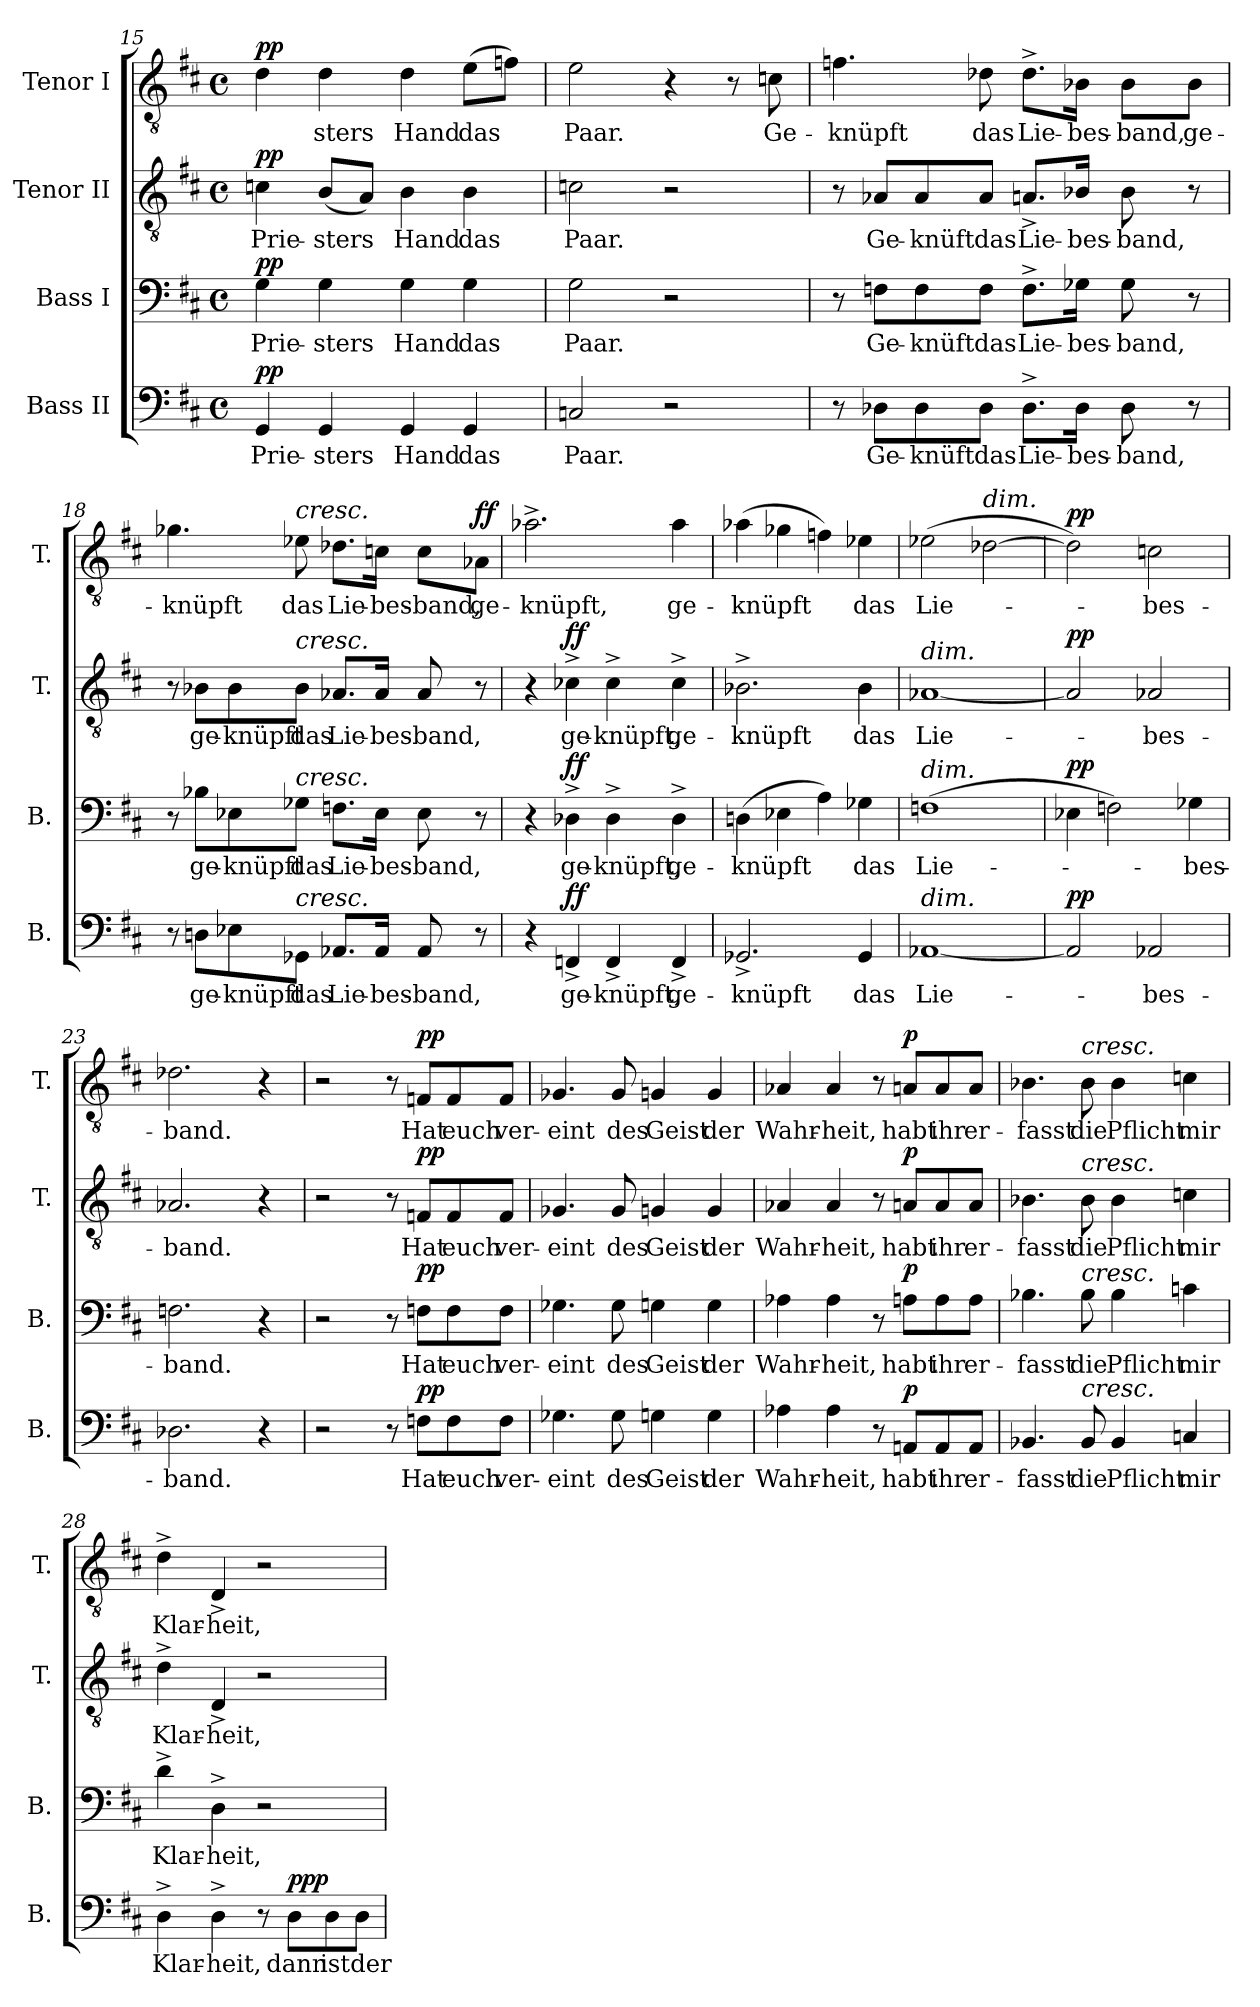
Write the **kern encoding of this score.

**kern	**text	**dynam	**kern	**text	**dynam	**kern	**text	**dynam	**kern	**text	**dynam
*part4	*part4	*part4	*part3	*part3	*part3	*part2	*part2	*part2	*part1	*part1	*part1
*staff4	*staff4	*staff4	*staff3	*staff3	*staff3	*staff2	*staff2	*staff2	*staff1	*staff1	*staff1
*I"Bass II	*	*	*I"Bass I	*	*	*I"Tenor II	*	*	*I"Tenor I	*	*
*I'B.	*	*	*I'B.	*	*	*I'T.	*	*	*I'T.	*	*
*clefF4	*	*	*clefF4	*	*	*clefGv2	*	*	*clefGv2	*	*
*	*	*	*	*	*	*ITrd7c12	*	*	*ITrd7c12	*	*
*k[f#c#]	*	*	*k[f#c#]	*	*	*k[f#c#]	*	*	*k[f#c#]	*	*
*D:	*	*	*D:	*	*	*D:	*	*	*D:	*	*
*M4/4	*	*	*M4/4	*	*	*M4/4	*	*	*M4/4	*	*
*met(c)	*	*	*met(c)	*	*	*met(c)	*	*	*met(c)	*	*
=15	=15	=15	=15	=15	=15	=15	=15	=15	=15	=15	=15
!	!LO:LY:b	!LO:DY:b	!	!LO:LY:b	!LO:DY:b	!	!LO:LY:b	!LO:DY:b	!	!	!LO:DY:b
4GG/	Prie-	pp	4G\	Prie-	pp	4Cn\	Prie-	pp	4D\	.	pp
!	!LO:LY:b	!	!	!LO:LY:b	!	!	!LO:LY:b	!	!	!LO:LY:b	!
4GG/	-sters	.	4G\	-sters	.	(<8BB/L	-sters	.	4D\	-sters	.
.	.	.	.	.	.	8AA/J)	.	.	.	.	.
!	!LO:LY:b	!	!	!LO:LY:b	!	!	!LO:LY:b	!	!	!LO:LY:b	!
4GG/	Hand	.	4G\	Hand	.	4BB\	Hand	.	4D\	Hand	.
!	!LO:LY:b	!	!	!LO:LY:b	!	!	!LO:LY:b	!	!	!LO:LY:b	!
4GG/	das	.	4G\	das	.	4BB\	das	.	(>8E\L	das	.
.	.	.	.	.	.	.	.	.	8Fn\J)	.	.
=16	=16	=16	=16	=16	=16	=16	=16	=16	=16	=16	=16
!	!LO:LY:b	!	!	!LO:LY:b	!	!	!LO:LY:b	!	!	!LO:LY:b	!
2Cn/	Paar.	.	2G\	Paar.	.	2Cn\	Paar.	.	2E\	Paar.	.
2r	.	.	2r	.	.	2r	.	.	4r	.	.
.	.	.	.	.	.	.	.	.	8r	.	.
!	!	!	!	!	!	!	!	!	!	!LO:LY:b	!
.	.	.	.	.	.	.	.	.	8Cn\	Ge-	.
=17	=17	=17	=17	=17	=17	=17	=17	=17	=17	=17	=17
!	!	!	!	!	!	!	!	!	!	!LO:LY:b	!
8r	.	.	8r	.	.	8r	.	.	4.Fn\	-knüpft	.
!	!LO:LY:b	!	!	!LO:LY:b	!	!	!LO:LY:b	!	!	!	!
8D-X\L	Ge-	.	8Fn\L	Ge-	.	8AA-X/L	Ge-	.	.	.	.
!	!LO:LY:b	!	!	!LO:LY:b	!	!	!LO:LY:b	!	!	!	!
8D-\	-knüft	.	8F\	-knüft	.	8AA-/	-knüft	.	.	.	.
!	!LO:LY:b	!	!	!LO:LY:b	!	!	!LO:LY:b	!	!	!LO:LY:b	!
8D-\J	das	.	8F\J	das	.	8AA-/J	das	.	8D-X\	das	.
!	!LO:LY:b	!	!	!LO:LY:b	!	!	!LO:LY:b	!	!	!LO:LY:b	!
8.D-^\L	Lie-	.	8.F^\L	Lie-	.	8.AAn^/L	Lie-	.	8.D-^\L	Lie-	.
!	!LO:LY:b	!	!	!LO:LY:b	!	!	!LO:LY:b	!	!	!LO:LY:b	!
16D-\Jk	-bes-	.	16G-X\Jk	-bes-	.	16BB-X/Jk	-bes-	.	16BB-X\Jk	-bes-	.
!	!LO:LY:b	!	!	!LO:LY:b	!	!	!LO:LY:b	!	!	!LO:LY:b	!
8D-\	-band,	.	8G-\	-band,	.	8BB-\	-band,	.	8BB-\L	-band,	.
!	!	!	!	!	!	!	!	!	!	!LO:LY:b	!
8r	.	.	8r	.	.	8r	.	.	8BB-\J	ge-	.
!!LO:LB:g=z
=18	=18	=18	=18	=18	=18	=18	=18	=18	=18	=18	=18
!	!	!	!	!	!	!	!	!	!	!LO:LY:b	!
8r	.	.	8r	.	.	8r	.	.	4.G-X\	-knüpft	.
!	!LO:LY:b	!	!	!LO:LY:b	!	!	!LO:LY:b	!	!	!	!
8Dn\L	ge-	.	8B-X\L	ge-	.	8BB-X\L	ge-	.	.	.	.
!	!LO:LY:b	!	!	!LO:LY:b	!	!	!LO:LY:b	!	!	!	!
8E-X\	-knüpft	.	8E-X\	-knüpft	.	8BB-\	-knüpft	.	.	.	.
!	!	!	!	!	!	!	!	!	!LO:TX:a:i:t=cresc.	!	!
!	!	!	!	!	!	!LO:TX:a:i:t=cresc.	!	!	!	!	!
!	!	!	!LO:TX:a:i:t=cresc.	!	!	!	!	!	!	!	!
!LO:TX:a:i:t=cresc.	!	!	!	!	!	!	!	!	!	!	!
!	!LO:LY:b	!	!	!LO:LY:b	!	!	!LO:LY:b	!	!	!LO:LY:b	!
8GG-X\J	das	.	8G-X\J	das	.	8BB-\J	das	.	8E-X\	das	.
!	!LO:LY:b	!	!	!LO:LY:b	!	!	!LO:LY:b	!	!	!LO:LY:b	!
8.AA-X/L	Lie-	.	8.Fn\L	Lie-	.	8.AA-X/L	Lie-	.	8.D-X\L	Lie-	.
!	!LO:LY:b	!	!	!LO:LY:b	!	!	!LO:LY:b	!	!	!LO:LY:b	!
16AA-/Jk	-bes-	.	16E-\Jk	-bes-	.	16AA-/Jk	-bes-	.	16Cn\Jk	-bes-	.
!	!LO:LY:b	!	!	!LO:LY:b	!	!	!LO:LY:b	!	!	!LO:LY:b	!
8AA-/	-band,	.	8E-\	-band,	.	8AA-/	-band,	.	8C\L	-band,	.
!	!	!	!	!	!	!	!	!	!	!LO:LY:b	!LO:DY:b
8r	.	.	8r	.	.	8r	.	.	8AA-X\J	ge-	ff
=19	=19	=19	=19	=19	=19	=19	=19	=19	=19	=19	=19
!	!	!	!	!	!	!	!	!	!	!LO:LY:b	!
4r	.	.	4r	.	.	4r	.	.	2.A-X^\	-knüpft,	.
!	!LO:LY:b	!LO:DY:b	!	!LO:LY:b	!LO:DY:b	!	!LO:LY:b	!LO:DY:b	!	!	!
4FFn^/	ge-	ff	4D-X^\	ge-	ff	4C-X^\	ge-	ff	.	.	.
!	!LO:LY:b	!	!	!LO:LY:b	!	!	!LO:LY:b	!	!	!	!
4FF^/	-knüpft,	.	4D-^\	-knüpft,	.	4C-^\	-knüpft,	.	.	.	.
!	!LO:LY:b	!	!	!LO:LY:b	!	!	!LO:LY:b	!	!	!LO:LY:b	!
4FF^/	ge-	.	4D-^\	ge-	.	4C-^\	ge-	.	4A-\	ge-	.
=20	=20	=20	=20	=20	=20	=20	=20	=20	=20	=20	=20
!	!LO:LY:b	!	!	!LO:LY:b	!	!	!LO:LY:b	!	!	!LO:LY:b	!
2.GG-X^/	-knüpft	.	(>4Dn\	-knüpft	.	2.BB-X^\	-knüpft	.	(>4A-X\	-knüpft	.
.	.	.	4E-X\	.	.	.	.	.	4G-X\	.	.
.	.	.	4A\)	.	.	.	.	.	4Fn\)	.	.
!	!LO:LY:b	!	!	!LO:LY:b	!	!	!LO:LY:b	!	!	!LO:LY:b	!
4GG-/	das	.	4G-X\	das	.	4BB-\	das	.	4E-X\	das	.
=21	=21	=21	=21	=21	=21	=21	=21	=21	=21	=21	=21
!	!	!	!	!	!	!LO:TX:a:i:t=dim.	!	!	!	!	!
!	!	!	!LO:TX:a:i:t=dim.	!	!	!	!	!	!	!	!
!LO:TX:a:i:t=dim.	!	!	!	!	!	!	!	!	!	!	!
!	!LO:LY:b	!	!	!LO:LY:b	!	!	!LO:LY:b	!	!	!LO:LY:b	!
[1AA-X	Lie-	.	(>1Fn	Lie-	.	[1AA-X	Lie-	.	(>2E-X\	Lie-	.
!	!	!	!	!	!	!	!	!	!LO:TX:a:i:t=dim.	!	!
.	.	.	.	.	.	.	.	.	[2D-X\	.	.
=22	=22	=22	=22	=22	=22	=22	=22	=22	=22	=22	=22
!	!	!LO:DY:b	!	!	!LO:DY:b	!	!	!LO:DY:b	!	!	!LO:DY:b
2AA-/]	.	pp	4E-X\	.	pp	2AA-/]	.	pp	2D-\])	.	pp
.	.	.	2Fn\)	.	.	.	.	.	.	.	.
!	!LO:LY:b	!	!	!	!	!	!LO:LY:b	!	!	!LO:LY:b	!
2AA-X/	-bes-	.	.	.	.	2AA-X/	-bes-	.	2Cn\	-bes-	.
!	!	!	!	!LO:LY:b	!	!	!	!	!	!	!
.	.	.	4G-X\	-bes-	.	.	.	.	.	.	.
!!LO:PB:g=z
=23	=23	=23	=23	=23	=23	=23	=23	=23	=23	=23	=23
!	!LO:LY:b	!	!	!LO:LY:b	!	!	!LO:LY:b	!	!	!LO:LY:b	!
2.D-X\	-band.	.	2.Fn\	-band.	.	2.AA-X/	-band.	.	2.D-X\	-band.	.
4r	.	.	4r	.	.	4r	.	.	4r	.	.
=24	=24	=24	=24	=24	=24	=24	=24	=24	=24	=24	=24
2r	.	.	2r	.	.	2r	.	.	2r	.	.
8r	.	.	8r	.	.	8r	.	.	8r	.	.
!	!LO:LY:b	!LO:DY:b	!	!LO:LY:b	!LO:DY:b	!	!LO:LY:b	!LO:DY:b	!	!LO:LY:b	!LO:DY:b
8Fn\L	Hat	pp	8Fn\L	Hat	pp	8FFn/L	Hat	pp	8FFn/L	Hat	pp
!	!LO:LY:b	!	!	!LO:LY:b	!	!	!LO:LY:b	!	!	!LO:LY:b	!
8F\	euch	.	8F\	euch	.	8FF/	euch	.	8FF/	euch	.
!	!LO:LY:b	!	!	!LO:LY:b	!	!	!LO:LY:b	!	!	!LO:LY:b	!
8F\J	ver-	.	8F\J	ver-	.	8FF/J	ver-	.	8FF/J	ver-	.
=25	=25	=25	=25	=25	=25	=25	=25	=25	=25	=25	=25
!	!LO:LY:b	!	!	!LO:LY:b	!	!	!LO:LY:b	!	!	!LO:LY:b	!
4.G-X\	-eint	.	4.G-X\	-eint	.	4.GG-X/	-eint	.	4.GG-X/	-eint	.
!	!LO:LY:b	!	!	!LO:LY:b	!	!	!LO:LY:b	!	!	!LO:LY:b	!
8G-\	des	.	8G-\	des	.	8GG-/	des	.	8GG-/	des	.
!	!LO:LY:b	!	!	!LO:LY:b	!	!	!LO:LY:b	!	!	!LO:LY:b	!
4Gn\	Geist	.	4Gn\	Geist	.	4GGn/	Geist	.	4GGn/	Geist	.
!	!LO:LY:b	!	!	!LO:LY:b	!	!	!LO:LY:b	!	!	!LO:LY:b	!
4G\	der	.	4G\	der	.	4GG/	der	.	4GG/	der	.
=26	=26	=26	=26	=26	=26	=26	=26	=26	=26	=26	=26
!	!LO:LY:b	!	!	!LO:LY:b	!	!	!LO:LY:b	!	!	!LO:LY:b	!
4A-X\	Wahr-	.	4A-X\	Wahr-	.	4AA-X/	Wahr-	.	4AA-X/	Wahr-	.
!	!LO:LY:b	!	!	!LO:LY:b	!	!	!LO:LY:b	!	!	!LO:LY:b	!
4A-\	-heit,	.	4A-\	-heit,	.	4AA-/	-heit,	.	4AA-/	-heit,	.
8r	.	.	8r	.	.	8r	.	.	8r	.	.
!	!LO:LY:b	!LO:DY:b	!	!LO:LY:b	!LO:DY:b	!	!LO:LY:b	!LO:DY:b	!	!LO:LY:b	!LO:DY:b
8AAn/L	habt	p	8An\L	habt	p	8AAn/L	habt	p	8AAn/L	habt	p
!	!LO:LY:b	!	!	!LO:LY:b	!	!	!LO:LY:b	!	!	!LO:LY:b	!
8AA/	ihr	.	8A\	ihr	.	8AA/	ihr	.	8AA/	ihr	.
!	!LO:LY:b	!	!	!LO:LY:b	!	!	!LO:LY:b	!	!	!LO:LY:b	!
8AA/J	er-	.	8A\J	er-	.	8AA/J	er-	.	8AA/J	er-	.
=27	=27	=27	=27	=27	=27	=27	=27	=27	=27	=27	=27
!	!LO:LY:b	!	!	!LO:LY:b	!	!	!LO:LY:b	!	!	!LO:LY:b	!
4.BB-X/	-fasst	.	4.B-X\	-fasst	.	4.BB-X\	-fasst	.	4.BB-X\	-fasst	.
!	!	!	!	!	!	!	!	!	!LO:TX:a:i:t=cresc.	!	!
!	!	!	!	!	!	!LO:TX:a:i:t=cresc.	!	!	!	!	!
!	!	!	!LO:TX:a:i:t=cresc.	!	!	!	!	!	!	!	!
!LO:TX:a:i:t=cresc.	!	!	!	!	!	!	!	!	!	!	!
!	!LO:LY:b	!	!	!LO:LY:b	!	!	!LO:LY:b	!	!	!LO:LY:b	!
8BB-/	die	.	8B-\	die	.	8BB-\	die	.	8BB-\	die	.
!	!LO:LY:b	!	!	!LO:LY:b	!	!	!LO:LY:b	!	!	!LO:LY:b	!
4BB-/	Pflicht	.	4B-\	Pflicht	.	4BB-\	Pflicht	.	4BB-\	Pflicht	.
!	!LO:LY:b	!	!	!LO:LY:b	!	!	!LO:LY:b	!	!	!LO:LY:b	!
4Cn/	mir	.	4cn\	mir	.	4Cn\	mir	.	4Cn\	mir	.
!!LO:PB:g=z
=28	=28	=28	=28	=28	=28	=28	=28	=28	=28	=28	=28
!	!LO:LY:b	!	!	!LO:LY:b	!	!	!LO:LY:b	!	!	!LO:LY:b	!
4D^\	Klar-	.	4d^\	Klar-	.	4D^\	Klar-	.	4D^\	Klar-	.
!	!LO:LY:b	!	!	!LO:LY:b	!	!	!LO:LY:b	!	!	!LO:LY:b	!
4D^\	-heit,	.	4D^\	-heit,	.	4DD^/	-heit,	.	4DD^/	-heit,	.
8r	.	.	2r	.	.	2r	.	.	2r	.	.
!	!LO:LY:b	!LO:DY:b	!	!	!	!	!	!	!	!	!
8D\L	dann	ppp	.	.	.	.	.	.	.	.	.
!	!LO:LY:b	!	!	!	!	!	!	!	!	!	!
8D\	ist	.	.	.	.	.	.	.	.	.	.
!	!LO:LY:b	!	!	!	!	!	!	!	!	!	!
8D\J	der	.	.	.	.	.	.	.	.	.	.
=	=	=	=	=	=	=	=	=	=	=	=
*-	*-	*-	*-	*-	*-	*-	*-	*-	*-	*-	*-
